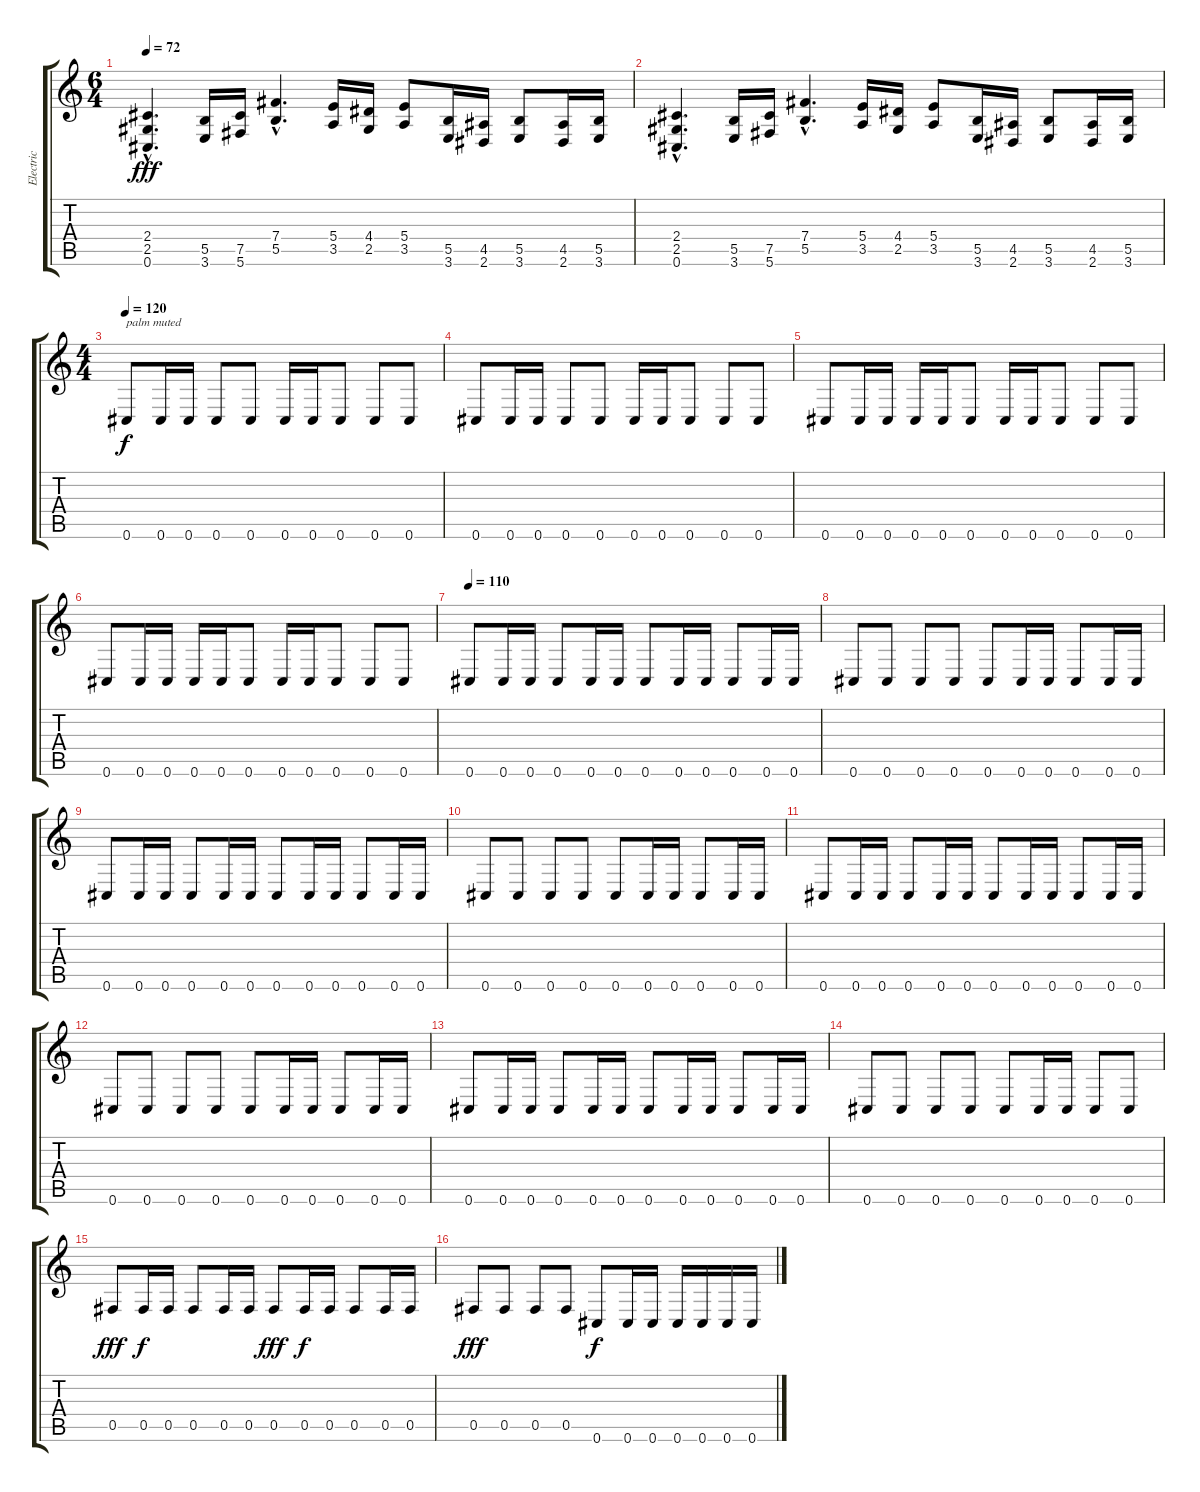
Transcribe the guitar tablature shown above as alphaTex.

\track ("Electric" "Electric") {instrument distortionguitar}
\staff {score tabs}
\tuning (Db4 Ab3 E3 B2 Gb2 Db2) {hide}
\ts (6 4)
\tempo 72
\clef g2
\ks c
(2.4{hac} 2.5{hac} 0.6{hac}).4{d dy fff} (5.5 3.6).16 (7.5 5.6).16 (7.4{hac} 5.5{hac}).4{d} (5.4 3.5).16 (4.4 2.5).16 (5.4 3.5).8 (5.5 3.6).16 (4.5 2.6).16 (5.5 3.6).8 (4.5 2.6).16 (5.5 3.6).16 |
(2.4{hac} 2.5{hac} 0.6{hac}).4{d} (5.5 3.6).16 (7.5 5.6).16 (7.4{hac} 5.5{hac}).4{d} (5.4 3.5).16 (4.4 2.5).16 (5.4 3.5).8 (5.5 3.6).16 (4.5 2.6).16 (5.5 3.6).8 (4.5 2.6).16 (5.5 3.6).16 |
\ts (4 4)
\tempo 120
0.6.8{txt "palm muted" dy f} 0.6.16 0.6.16 0.6.8 0.6.8 0.6.16 0.6.16 0.6.8 0.6.8 0.6.8 |
0.6.8 0.6.16 0.6.16 0.6.8 0.6.8 0.6.16 0.6.16 0.6.8 0.6.8 0.6.8 |
0.6.8 0.6.16 0.6.16 0.6.16 0.6.16 0.6.8 0.6.16 0.6.16 0.6.8 0.6.8 0.6.8 |
0.6.8 0.6.16 0.6.16 0.6.16 0.6.16 0.6.8 0.6.16 0.6.16 0.6.8 0.6.8 0.6.8 |
\tempo 110
0.6.8 0.6.16 0.6.16 0.6.8 0.6.16 0.6.16 0.6.8 0.6.16 0.6.16 0.6.8 0.6.16 0.6.16 |
0.6.8 0.6.8 0.6.8 0.6.8 0.6.8 0.6.16 0.6.16 0.6.8 0.6.16 0.6.16 |
0.6.8 0.6.16 0.6.16 0.6.8 0.6.16 0.6.16 0.6.8 0.6.16 0.6.16 0.6.8 0.6.16 0.6.16 |
0.6.8 0.6.8 0.6.8 0.6.8 0.6.8 0.6.16 0.6.16 0.6.8 0.6.16 0.6.16 |
0.6.8 0.6.16 0.6.16 0.6.8 0.6.16 0.6.16 0.6.8 0.6.16 0.6.16 0.6.8 0.6.16 0.6.16 |
0.6.8 0.6.8 0.6.8 0.6.8 0.6.8 0.6.16 0.6.16 0.6.8 0.6.16 0.6.16 |
0.6.8 0.6.16 0.6.16 0.6.8 0.6.16 0.6.16 0.6.8 0.6.16 0.6.16 0.6.8 0.6.16 0.6.16 |
0.6.8 0.6.8 0.6.8 0.6.8 0.6.8 0.6.16 0.6.16 0.6.8 0.6.8 |
0.5.8{dy fff} 0.5.16{dy f} 0.5.16 0.5.8 0.5.16 0.5.16 0.5.8{dy fff} 0.5.16{dy f} 0.5.16 0.5.8 0.5.16 0.5.16 |
0.5.8{dy fff} 0.5.8 0.5.8 0.5.8 0.6.8{dy f} 0.6.16 0.6.16 0.6.16 0.6.16 0.6.16 0.6.16
